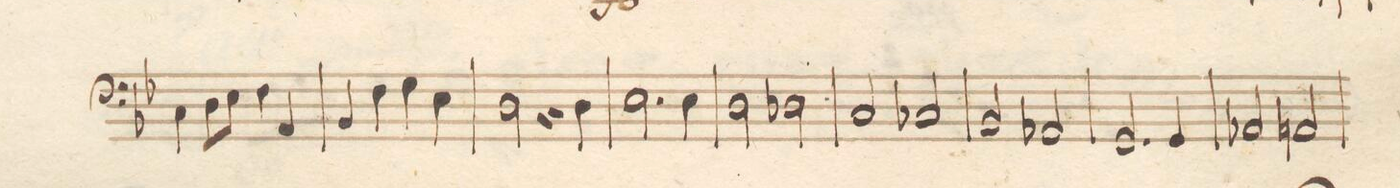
**kern	**dynam
*I"Basso e Violoncello	*
*clefF4	*
*k[b-e-]	*
*met(c)	*
*M4/4	*
4C\	.
8D\L	.
8E-\J	.
4F\	.
4AA/	.
=85	=85
4BB-/	.
4F\	.
4G\	.
4E-\	.
=86	=86
2D\	.
4r	.
4D\	.
=87	=87
2.E-\	.
4E-\	.
=88	=88
2D\	.
2D-X\	.
=89	=89
2C/	.
2C-X/	.
=90	=90
2BB-/	.
2AA-X/	.
=91	=91
2.GG/	.
4GG/	.
=92	=92
2AA-X/	.
2AAn/	.
=93	=93
*-	*-
